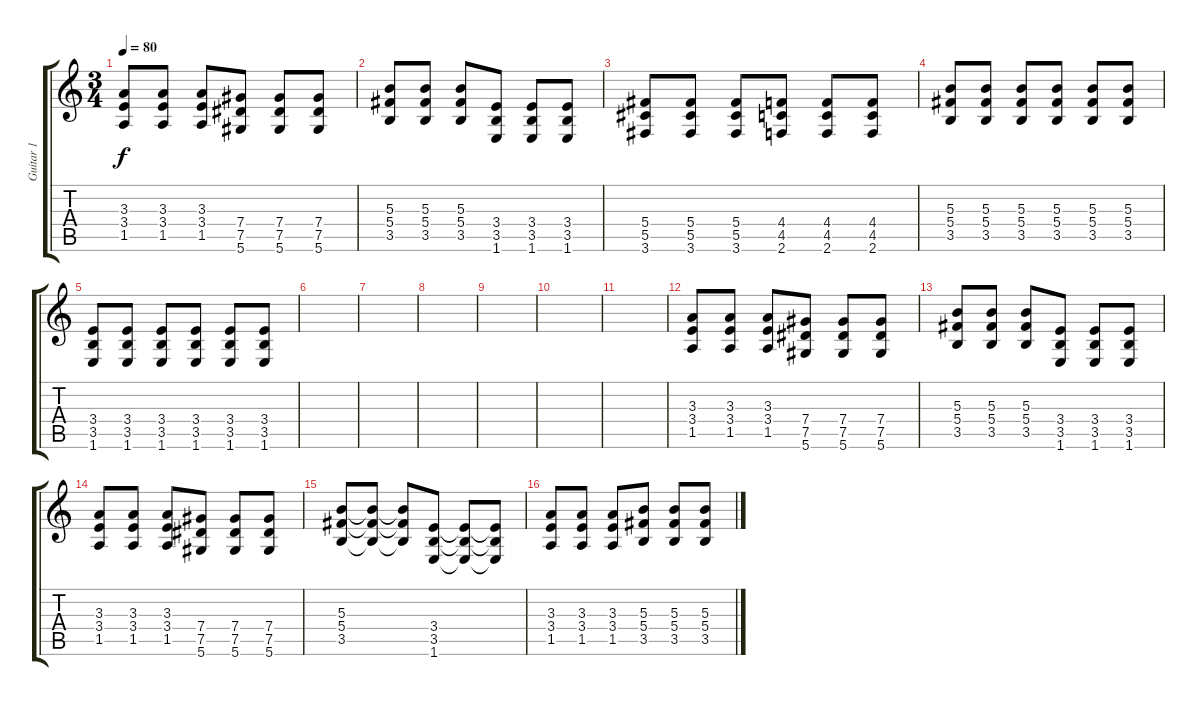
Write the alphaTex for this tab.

\track ("Guitar 1" "Guitar 1") {instrument distortionguitar}
\staff {score tabs}
\tuning (Eb4 Bb3 Gb3 Db3 Ab2 Eb2) {hide}
\ts (3 4)
\tempo 80
\clef g2
\ks c
(3.3 3.4 1.5).8{dy f} (3.3 3.4 1.5).8 (3.3 3.4 1.5).8 (7.4 7.5 5.6).8 (7.4 7.5 5.6).8 (7.4 7.5 5.6).8 |
(5.3 5.4 3.5).8 (5.3 5.4 3.5).8 (5.3 5.4 3.5).8 (3.4 3.5 1.6).8 (3.4 3.5 1.6).8 (3.4 3.5 1.6).8 |
(5.4 5.5 3.6).8 (5.4 5.5 3.6).8 (5.4 5.5 3.6).8 (4.4 4.5 2.6).8 (4.4 4.5 2.6).8 (4.4 4.5 2.6).8 |
(5.3 5.4 3.5).8 (5.3 5.4 3.5).8 (5.3 5.4 3.5).8 (5.3 5.4 3.5).8 (5.3 5.4 3.5).8 (5.3 5.4 3.5).8 |
(3.4 3.5 1.6).8 (3.4 3.5 1.6).8 (3.4 3.5 1.6).8 (3.4 3.5 1.6).8 (3.4 3.5 1.6).8 (3.4 3.5 1.6).8 |
|
|
|
|
|
|
(3.3 3.4 1.5).8{instrument distortionguitar} (3.3 3.4 1.5).8 (3.3 3.4 1.5).8 (7.4 7.5 5.6).8 (7.4 7.5 5.6).8 (7.4 7.5 5.6).8 |
(5.3 5.4 3.5).8 (5.3 5.4 3.5).8 (5.3 5.4 3.5).8 (3.4 3.5 1.6).8 (3.4 3.5 1.6).8 (3.4 3.5 1.6).8 |
(3.3 3.4 1.5).8 (3.3 3.4 1.5).8 (3.3 3.4 1.5).8 (7.4 7.5 5.6).8 (7.4 7.5 5.6).8 (7.4 7.5 5.6).8 |
(5.3 5.4 3.5).8 (5.3{t} 5.4{t} 3.5{t}).8 (5.3{t} 5.4{t} 3.5{t}).8 (3.4 3.5 1.6).8 (3.4{t} 3.5{t} 1.6{t}).8 (3.4{t} 3.5{t} 1.6{t}).8 |
(3.3 3.4 1.5).8 (3.3 3.4 1.5).8 (3.3 3.4 1.5).8 (5.3 5.4 3.5).8 (5.3 5.4 3.5).8 (5.3 5.4 3.5).8
